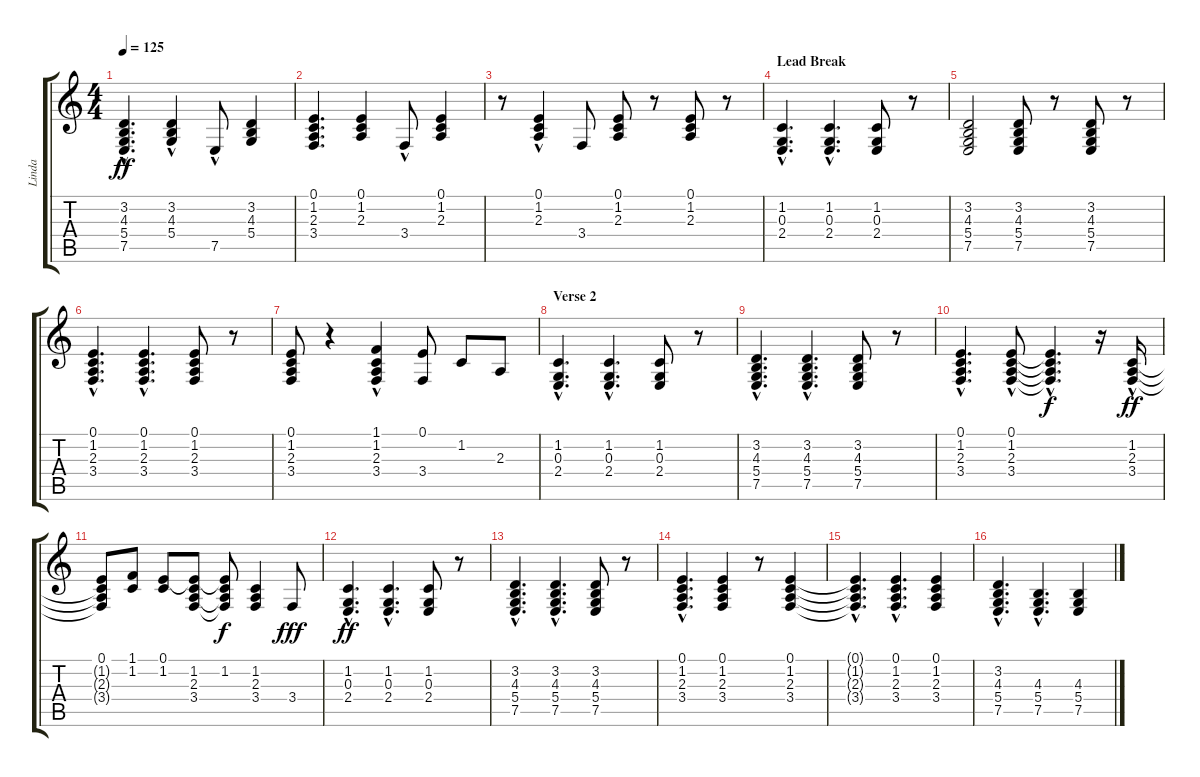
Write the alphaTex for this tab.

\track ("Linda" "Linda") {instrument brightacousticpiano}
\staff {score tabs}
\tuning (E4 B3 G3 D3 A2 E2) {hide}
\ts (4 4)
\tempo 125
\clef g2
\ks c
(3.2{hac} 4.3{hac} 5.4{hac} 7.5).4{d dy ff} (3.2{hac} 4.3{hac} 5.4{hac}).4 7.5{hac}.8 (3.2 4.3 5.4).4 |
(0.1 1.2 2.3 3.4).4{d} (0.1 1.2 2.3).4 3.4{hac}.8 (0.1 1.2 2.3).4 |
r.8 (0.1{hac} 1.2{hac} 2.3{hac}).4 3.4.8 (0.1 1.2 2.3).8 r.8 (0.1 1.2 2.3).8 r.8 |
\section ("" "Lead Break")
(1.2{hac} 0.3{hac} 2.4).4{d} (1.2{hac} 0.3{hac} 2.4{hac}).4{d} (1.2 0.3 2.4).8 r.8 |
(3.2 4.3 5.4 7.5).2 (3.2 4.3 5.4 7.5).8 r.8 (3.2 4.3 5.4 7.5).8 r.8 |
(0.1{hac} 1.2 2.3 3.4).4{d} (0.1{hac} 1.2{hac} 2.3{hac} 3.4{hac}).4{d} (0.1 1.2 2.3 3.4).8 r.8 |
(0.1 1.2 2.3 3.4).8 r.4 (1.1 1.2{hac} 2.3{hac} 3.4).4 (0.1 3.4).8 1.2.8 2.3.8 |
\section ("" "Verse 2")
(1.2{hac} 0.3{hac} 2.4{hac}).4{d} (1.2{hac} 0.3{hac} 2.4{hac}).4{d} (1.2 0.3 2.4).8 r.8 |
(3.2{hac} 4.3{hac} 5.4{hac} 7.5{hac}).4{d} (3.2{hac} 4.3{hac} 5.4{hac} 7.5{hac}).4{d} (3.2 4.3 5.4 7.5).8 r.8 |
(0.1{hac} 1.2{hac} 2.3{hac} 3.4{hac}).4{d} (0.1 1.2 2.3 3.4{hac}).8 (0.1{hac t} 1.2{hac t} 2.3{hac t} 3.4{hac t}).4{d dy f} r.16 (1.2{hac} 2.3 3.4).16{dy ff} |
(0.1 1.2{t} 2.3{t} 3.4{t}).8 (1.1 1.2).8 (0.1 1.2).8 (0.1{t} 1.2 2.3 3.4).8 (0.1{t} 1.2 2.3{t} 3.4{t}).8{dy f} (1.2 2.3 3.4).4 3.4.8{dy fff} |
(1.2{hac} 0.3{hac} 2.4{hac}).4{d dy ff} (1.2{hac} 0.3{hac} 2.4{hac}).4{d} (1.2 0.3 2.4).8 r.8 |
(3.2{hac} 4.3{hac} 5.4{hac} 7.5{hac}).4{d} (3.2{hac} 4.3{hac} 5.4{hac} 7.5{hac}).4{d} (3.2 4.3 5.4 7.5).8 r.8 |
(0.1{hac} 1.2{hac} 2.3{hac} 3.4{hac}).4{d} (0.1 1.2 2.3 3.4).4 r.8 (0.1 1.2 2.3 3.4).4 |
(0.1{hac t} 1.2{hac t} 2.3{hac t} 3.4{hac t}).4{d} (0.1{hac} 1.2{hac} 2.3{hac} 3.4{hac}).4{d} (0.1 1.2 2.3 3.4).4 |
(3.2{hac} 4.3 5.4{hac} 7.5{hac}).4{d} (4.3{hac} 5.4{hac} 7.5{hac}).4{d} (4.3 5.4 7.5).4
